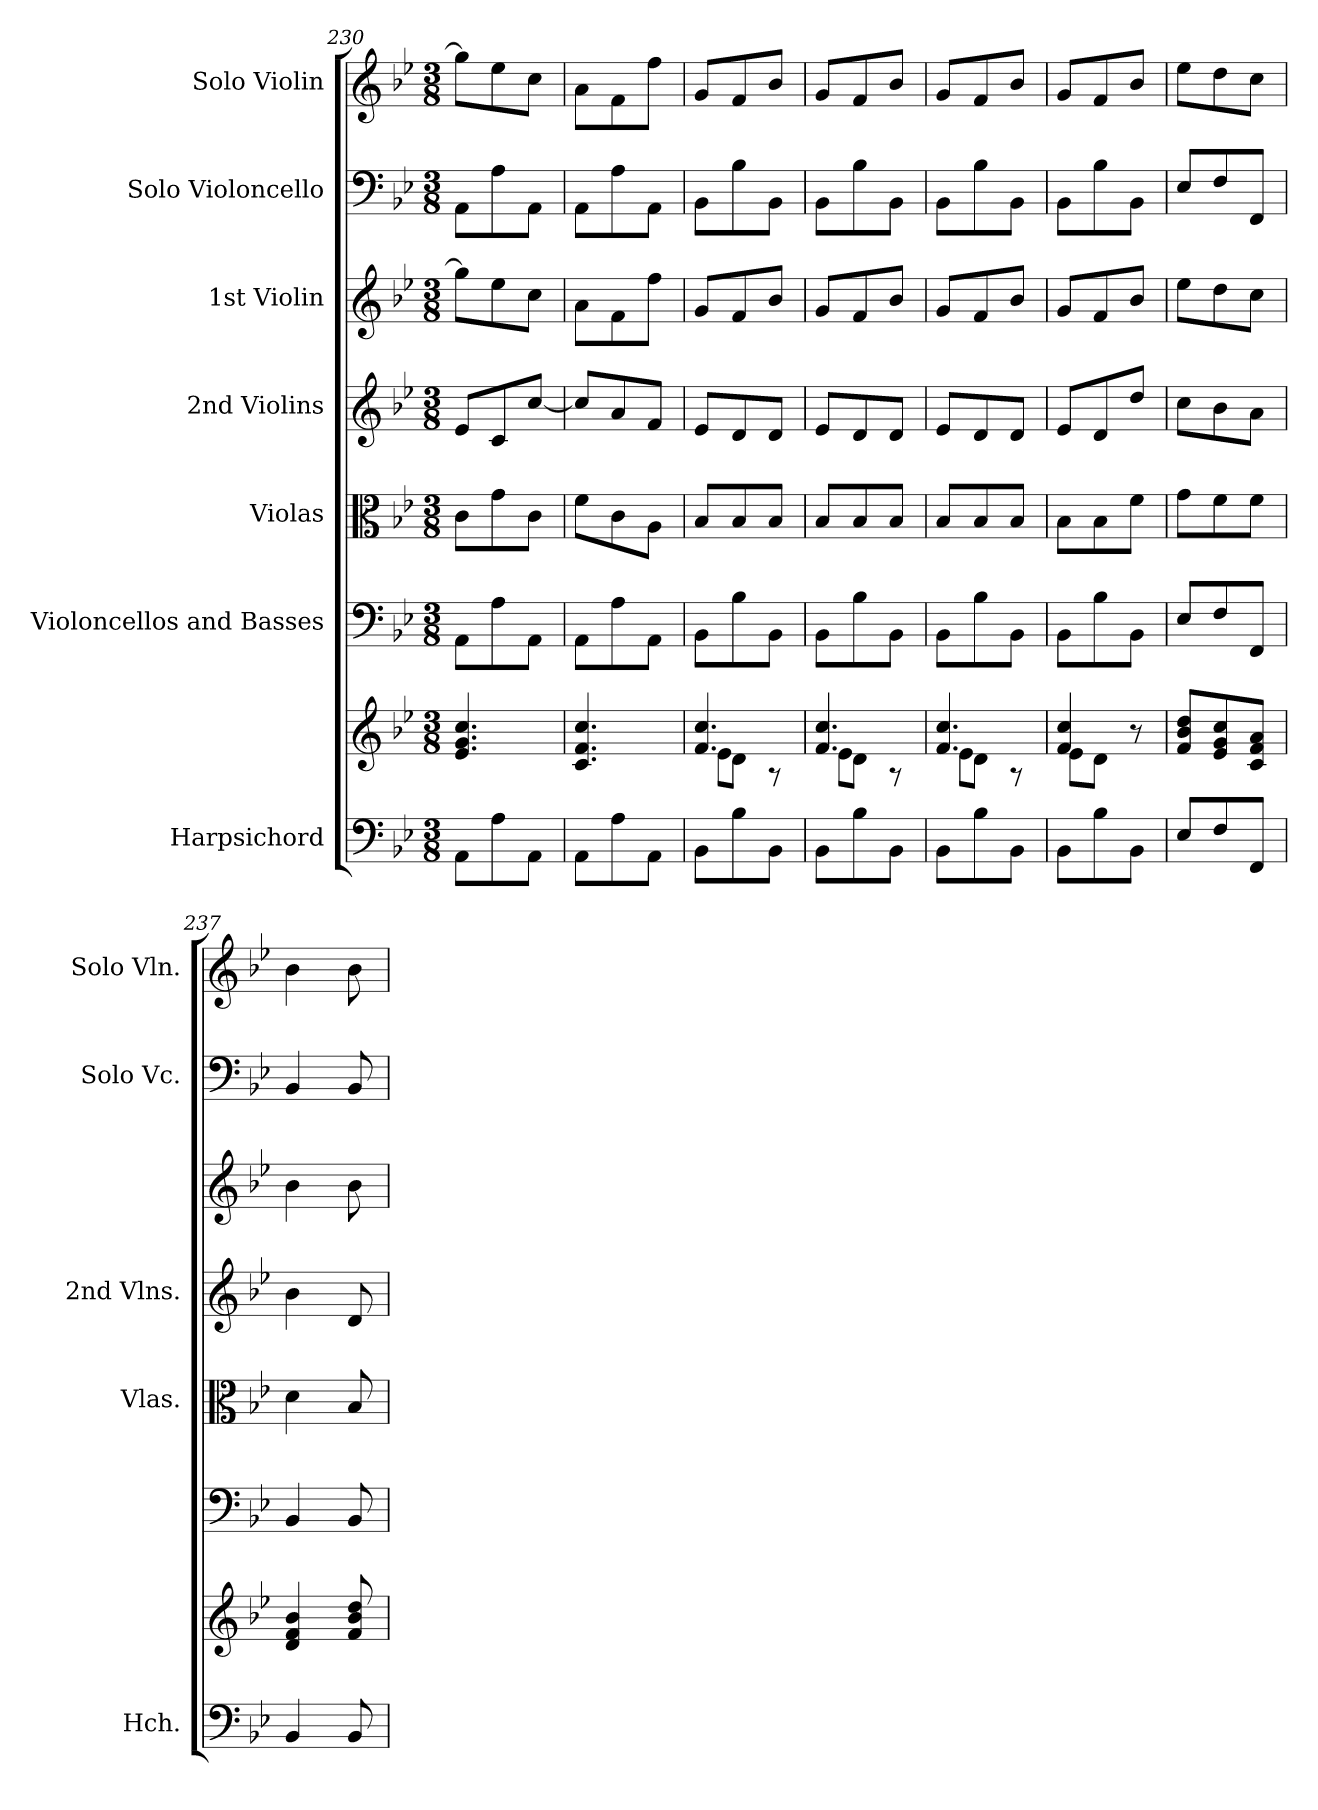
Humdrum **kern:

**kern	**kern	**kern	**kern	**kern	**kern	**kern	**kern
*part7	*part7	*part6	*part5	*part4	*part3	*part2	*part1
*staff8	*staff7	*staff6	*staff5	*staff4	*staff3	*staff2	*staff1
*I"Harpsichord	*	*I"Violoncellos and Basses	*I"Violas	*I"2nd Violins	*I"1st Violin	*I"Solo Violoncello	*I"Solo Violin
*I'Hch.	*	*	*I'Vlas.	*I'2nd Vlns.	*	*I'Solo Vc.	*I'Solo Vln.
*clefF4	*clefG2	*clefF4	*clefC3	*clefG2	*clefG2	*clefF4	*clefG2
*k[b-e-]	*k[b-e-]	*k[b-e-]	*k[b-e-]	*k[b-e-]	*k[b-e-]	*k[b-e-]	*k[b-e-]
*M3/8	*M3/8	*M3/8	*M3/8	*M3/8	*M3/8	*M3/8	*M3/8
=230	=230	=230	=230	=230	=230	=230	=230
8AA\L	4.e-/ 4.g/ 4.cc/	8AA\L	8c\L	8e-/L	8gg\L]	8AA\L	8gg\L]
8A\	.	8A\	8g\	8c/	8ee-\	8A\	8ee-\
8AA\J	.	8AA\J	8c\J	[8cc/J	8cc\J	8AA\J	8cc\J
=231	=231	=231	=231	=231	=231	=231	=231
8AA\L	4.c/ 4.f/ 4.cc/	8AA\L	8f\L	8cc/L]	8a\L	8AA\L	8a\L
8A\	.	8A\	8c\	8a/	8f\	8A\	8f\
8AA\J	.	8AA\J	8A\J	8f/J	8ff\J	8AA\J	8ff\J
=232	=232	=232	=232	=232	=232	=232	=232
*	*^	*	*	*	*	*	*
8BB-\L	4.f/ 4.cc/	8e-\L	8BB-\L	8B-/L	8e-/L	8g/L	8BB-\L	8g/L
8B-\	.	8d\J	8B-\	8B-/	8d/	8f/	8B-\	8f/
8BB-\J	.	8r	8BB-\J	8B-/J	8d/J	8b-/J	8BB-\J	8b-/J
=233	=233	=233	=233	=233	=233	=233	=233	=233
8BB-\L	4.f/ 4.cc/	8e-\L	8BB-\L	8B-/L	8e-/L	8g/L	8BB-\L	8g/L
8B-\	.	8d\J	8B-\	8B-/	8d/	8f/	8B-\	8f/
8BB-\J	.	8r	8BB-\J	8B-/J	8d/J	8b-/J	8BB-\J	8b-/J
=234	=234	=234	=234	=234	=234	=234	=234	=234
8BB-\L	4.f/ 4.cc/	8e-\L	8BB-\L	8B-/L	8e-/L	8g/L	8BB-\L	8g/L
8B-\	.	8d\J	8B-\	8B-/	8d/	8f/	8B-\	8f/
8BB-\J	.	8r	8BB-\J	8B-/J	8d/J	8b-/J	8BB-\J	8b-/J
=235	=235	=235	=235	=235	=235	=235	=235	=235
8BB-\L	4f/ 4cc/	8e-\L	8BB-\L	8B-\L	8e-/L	8g/L	8BB-\L	8g/L
8B-\	.	8d\J	8B-\	8B-\	8d/	8f/	8B-\	8f/
8BB-\J	8r	8ryy	8BB-\J	8f\J	8dd/J	8b-/J	8BB-\J	8b-/J
*	*v	*v	*	*	*	*	*	*
=236	=236	=236	=236	=236	=236	=236	=236
8E-/L	8f/ 8b-/ 8dd/L	8E-/L	8g\L	8cc\L	8ee-\L	8E-/L	8ee-\L
8F/	8e-/ 8g/ 8cc/	8F/	8f\	8b-\	8dd\	8F/	8dd\
8FF/J	8c/ 8f/ 8a/J	8FF/J	8f\J	8a\J	8cc\J	8FF/J	8cc\J
=237	=237	=237	=237	=237	=237	=237	=237
4BB-/	4d/ 4f/ 4b-/	4BB-/	4d\	4b-\	4b-\	4BB-/	4b-\
8BB-/	8f/ 8b-/ 8dd/	8BB-/	8B-/	8d/	8b-\	8BB-/	8b-\
=	=	=	=	=	=	=	=
*-	*-	*-	*-	*-	*-	*-	*-
